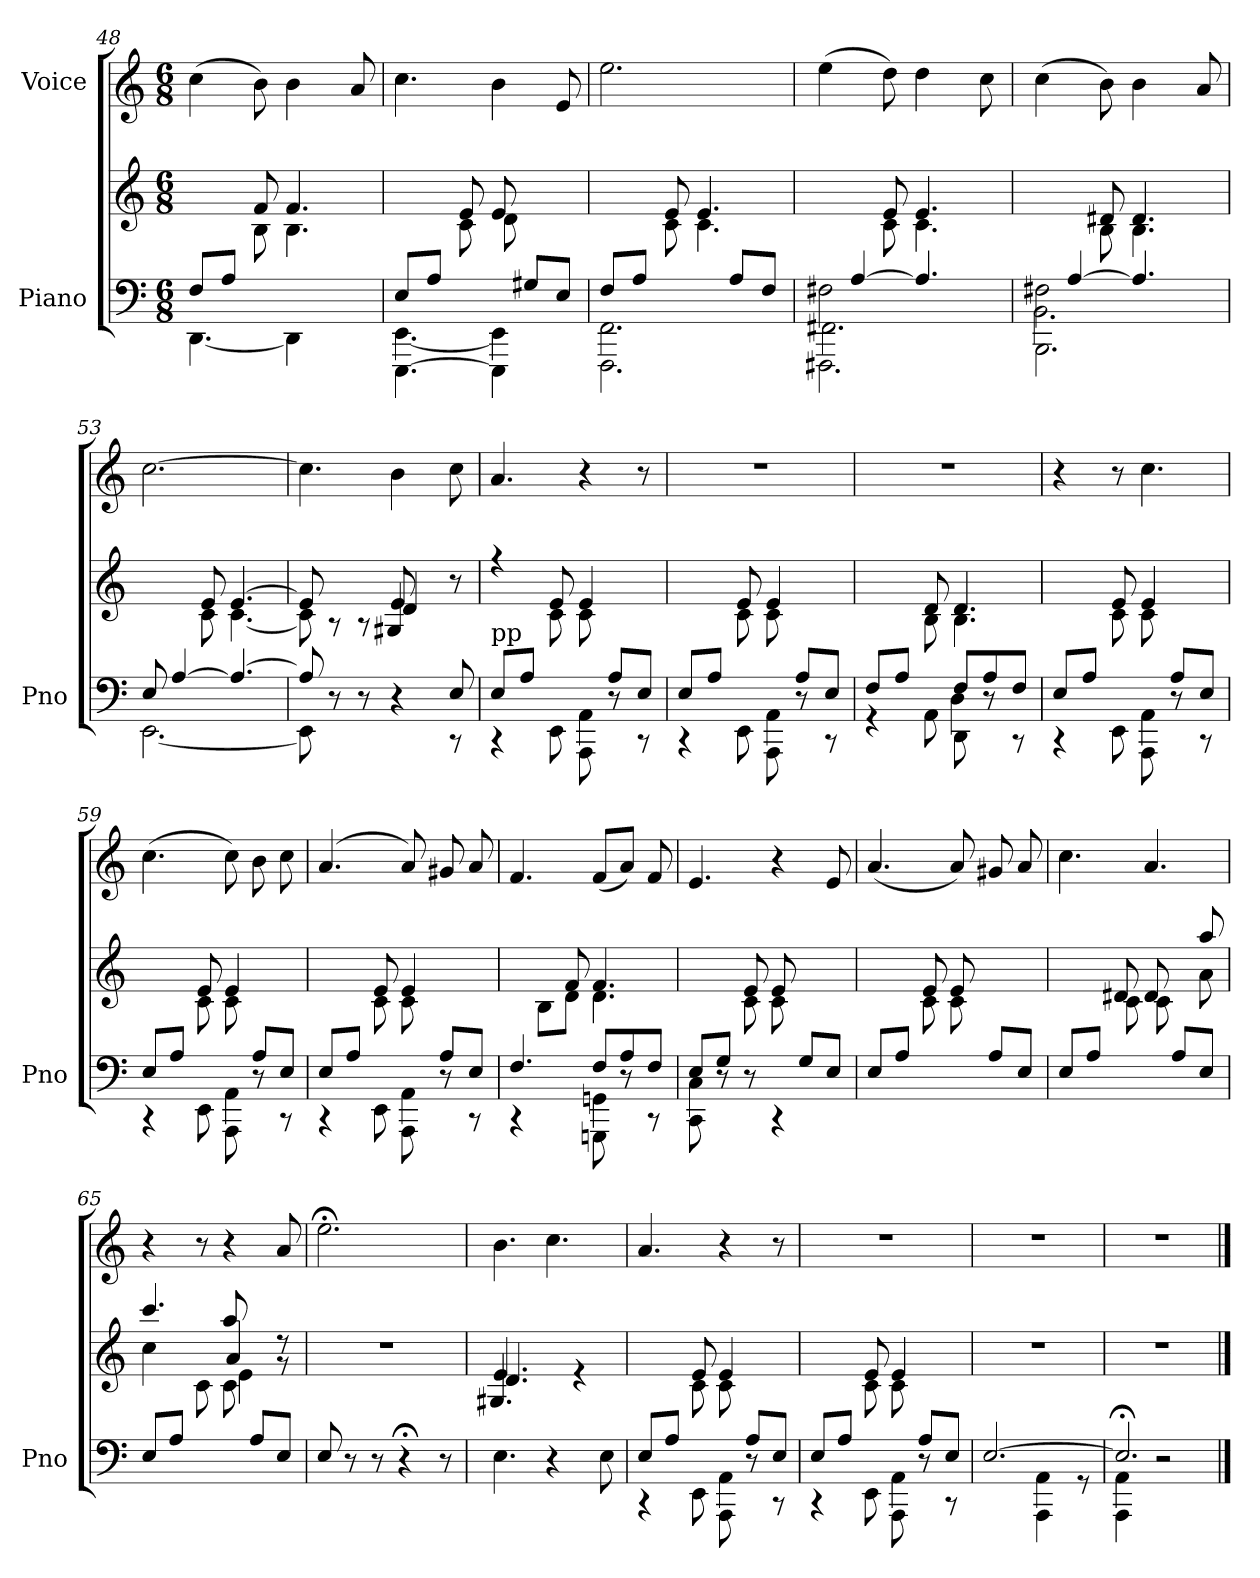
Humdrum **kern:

**kern	**kern	**kern
*part2	*part2	*part1
*staff3	*staff2	*staff1
*I"Piano	*	*I"Voice
*I'Pno	*	*
*clefF4	*clefG2	*clefG2
*k[]	*k[]	*k[]
*M6/8	*M6/8	*M6/8
=48	=48	=48
*^	*^	*
*	*	*	*^	*
8F/L	[4.DD\	4ryy	4ryy	2.ryy	(4cc\
8A/J	.	.	.	.	.
4ryy	.	8f/	8B\	.	8b\)
.	4DD\]	4.f/	4.B\	.	4b\
4ryy	.	.	.	.	.
.	8ryy	.	.	.	8a/
*	*	*	*v	*v	*
=49	=49	=49	=49	=49
*	*^	*	*	*
8E/L	[4.EE\	[4.EEE\	4ryy	4ryy	4.cc\
8A/J	.	.	.	.	.
4ryy	.	.	8e/	8c\	.
.	4EE\]	4EEE\]	8e/	8d\	4b\
8G#X/L	.	.	4ryy	4ryy	.
8E/J	8ryy	8ryy	.	.	8e/
!!LO:LB:g=z
=50	=50	=50	=50	=50	=50
*	*	*	*	*^	*
8F/L	2.FFF\	2.FF\	4ryy	4ryy	2.ryy	2.ee\
8A/J	.	.	.	.	.	.
4ryy	.	.	8e/	8c\	.	.
.	.	.	4.e/	4.c\	.	.
8A/L	.	.	.	.	.	.
8F/J	.	.	.	.	.	.
=51	=51	=51	=51	=51	=51	=51
*	*	*^	*	*	*	*
8ryy	2F#X\	2.FFF#X\	2.FF#X\	4ryy	4ryy	2.ryy	(4ee\
[4A/	.	.	.	.	.	.	.
.	.	.	.	8e/	8c\	.	8dd\)
4.A/]	.	.	.	4.e/	4.c\	.	4dd\
.	4ryy	.	.	.	.	.	.
.	.	.	.	.	.	.	8cc\
=52	=52	=52	=52	=52	=52	=52	=52
8ryy	2F#X\	2.BBB\	2.BB\	4ryy	4ryy	2.ryy	(4cc\
[4A/	.	.	.	.	.	.	.
.	.	.	.	8d#X/	8B\	.	8b\)
4.A/]	.	.	.	4.d#/	4.B\	.	4b\
.	4ryy	.	.	.	.	.	.
.	.	.	.	.	.	.	8a/
*	*v	*v	*v	*	*	*	*
=53	=53	=53	=53	=53	=53
8E/	[2.EE\	4ryy	4ryy	2.ryy	[2.cc\
[4A/	.	.	.	.	.
.	.	8e/	8c\	.	.
4.A/_	.	[4.e/	[4.c\	.	.
=54	=54	=54	=54	=54	=54
8A/]	8EE\]	8e/]	8c\]	4.ryy	4.cc\]
8ryy	8r	8rA	4ryy	.	.
4ryy	8r	8rA	.	.	.
.	4r	8e/	4d/	4G#X/	4b\
8ryy	.	4ryy	.	.	.
8E/	8r	.	8r	8ryy	8cc\
=55	=55	=55	=55	=55	=55
*	*^	*	*	*	*
!LO:TX:a:t=pp	!	!	!	!	!	!
8E/L	4r	4.ryy	4ryy	4r	2.ryy	4.a/
8A/J	.	.	.	.	.	.
8ryy	8EE\	.	8e/	8c\	.	.
8ryy	8AAA\	4AA\	4e/	8c\	.	4r
8A/L	8r	.	.	4ryy	.	.
8E/J	8r	8ryy	8ryy	.	.	8r
!!LO:PB:g=z
=56	=56	=56	=56	=56	=56	=56
8E/L	4r	4.ryy	4ryy	4ryy	2.ryy	2.r
8A/J	.	.	.	.	.	.
8ryy	8EE\	.	8e/	8c\	.	.
8ryy	8AAA\	4AA\	4e/	8c\	.	.
8A/L	8r	.	.	4ryy	.	.
8E/J	8r	8ryy	8ryy	.	.	.
=57	=57	=57	=57	=57	=57	=57
8F/L	4r	4.ryy	4ryy	4ryy	2.ryy	2.r
8A/J	.	.	.	.	.	.
8ryy	8AA\	.	8d/	8B\	.	.
8F/L	8DD\	4D\	4.d/	4.B\	.	.
8A/	8r	.	.	.	.	.
8F/J	8r	8ryy	.	.	.	.
=58	=58	=58	=58	=58	=58	=58
8E/L	4r	4.ryy	4ryy	4ryy	2.ryy	4r
8A/J	.	.	.	.	.	.
8ryy	8EE\	.	8e/	8c\	.	8r
8ryy	8AAA\	4AA\	4e/	8c\	.	4.cc\
8A/L	8r	.	.	4ryy	.	.
8E/J	8r	8ryy	8ryy	.	.	.
=59	=59	=59	=59	=59	=59	=59
8E/L	4r	4.ryy	4ryy	4ryy	2.ryy	(4.cc\
8A/J	.	.	.	.	.	.
8ryy	8EE\	.	8e/	8c\	.	.
8ryy	8AAA\	4AA\	4e/	8c\	.	8cc\)
8A/L	8r	.	.	4ryy	.	8b\
8E/J	8r	8ryy	8ryy	.	.	8cc\
=60	=60	=60	=60	=60	=60	=60
*	*	*	*	*	*	*^
8E/L	4r	4.ryy	4ryy	4ryy	2.ryy	(4.a/	2.ryy
8A/J	.	.	.	.	.	.	.
8ryy	8EE\	.	8e/	8c\	.	.	.
8ryy	8AAA\	4AA\	4e/	8c\	.	8a/)	.
8A/L	8r	.	.	4ryy	.	8g#X/	.
8E/J	8r	8ryy	8ryy	.	.	8a/	.
*	*	*	*	*	*	*v	*v
!!LO:LB:g=z
=61	=61	=61	=61	=61	=61	=61
4.F/	4r	4.ryy	8ryy	4.ryy	8ryy	4.f/
.	.	.	8ryy	.	8B\L	.
.	8ryy	.	8f/	.	8d\J	.
8F/L	8GGGn\	4GGn\	4.f/	4.d\	8ryy	(8f/L
8A/	8r	.	.	.	4ryy	8a/J)
8F/J	8r	8ryy	.	.	.	8f/
=62	=62	=62	=62	=62	=62	=62
8E/L	4C\	8CC\	4ryy	4ryy	2.ryy	4.e/
8G/J	.	8r	.	.	.	.
4ryy	2ryy	8r	8e/	8c\	.	.
.	.	4r	8e/	8c\	.	4r
8G/L	.	.	8ryy	4ryy	.	.
8E/J	.	8ryy	8ryy	.	.	8e/
*v	*v	*v	*	*	*	*
=63	=63	=63	=63	=63
8E/L	4ryy	4ryy	2.ryy	(4.a/
8A/J	.	.	.	.
4ryy	8e/	8c\	.	.
.	8e/	8c\	.	8a/)
8A/L	8ryy	4ryy	.	8g#X/
8E/J	8ryy	.	.	8a/
=64	=64	=64	=64	=64
8E/L	4ryy	4ryy	2.ryy	4.cc\
8A/J	.	.	.	.
4ryy	8d#X/	8c\	.	.
.	8d#/	8c\	.	4.a/
8A/L	8ryy	8ryy	.	.
8E/J	8aa/	8a\	.	.
=65	=65	=65	=65	=65
*	*	*	*^	*
8E/L	4.ccc/	4cc\	4.ryy	4.ryy	4r
8A/J	.	.	.	.	.
4ryy	.	8c\	.	.	8r
.	8aa/	8c\	4e\	4a/	4r
8A/L	8ryy	4ryy	.	.	.
8E/J	8ryy	.	8r	8r	8a/
*	*	*	*v	*v	*
!!LO:LB:g=z
=66	=66	=66	=66	=66
8E/	2.ryy	2.r	2.ryy	2.ee;<\
8r	.	.	.	.
8r	.	.	.	.
4r;<	.	.	.	.
8r	.	.	.	.
=67	=67	=67	=67	=67
4.E\	4.e/	4.d/	4.G#X/	4.b\
4r	8ryy	4.ryy	4.ryy	4.cc\
.	4re	.	.	.
8E\	.	.	.	.
=68	=68	=68	=68	=68
*^	*	*	*	*
*	*^	*	*	*	*
8E/L	4r	4.ryy	4ryy	4ryy	2.ryy	4.a/
8A/J	.	.	.	.	.	.
8ryy	8EE\	.	8e/	8c\	.	.
8ryy	8AAA\	4AA\	4e/	8c\	.	4r
8A/L	8r	.	.	4ryy	.	.
8E/J	8r	8ryy	8ryy	.	.	8r
=69	=69	=69	=69	=69	=69	=69
8E/L	4r	4.ryy	4ryy	4ryy	2.ryy	2.r
8A/J	.	.	.	.	.	.
8ryy	8EE\	.	8e/	8c\	.	.
8ryy	8AAA\	4AA\	4e/	8c\	.	.
8A/L	8r	.	.	4ryy	.	.
8E/J	8r	8ryy	8ryy	.	.	.
*	*	*	*v	*v	*v	*
=70	=70	=70	=70	=70
[2.E/	4.ryy	4.ryy	2.r	2.r
.	4AA\	4AAA\	.	.
.	8r	8ryy	.	.
=71	=71	=71	=71	=71
2.E;</]	4AA\	4AAA\	2.r	2.r
.	2r	2r	.	.
*v	*v	*v	*	*
==	==	==
*-	*-	*-
